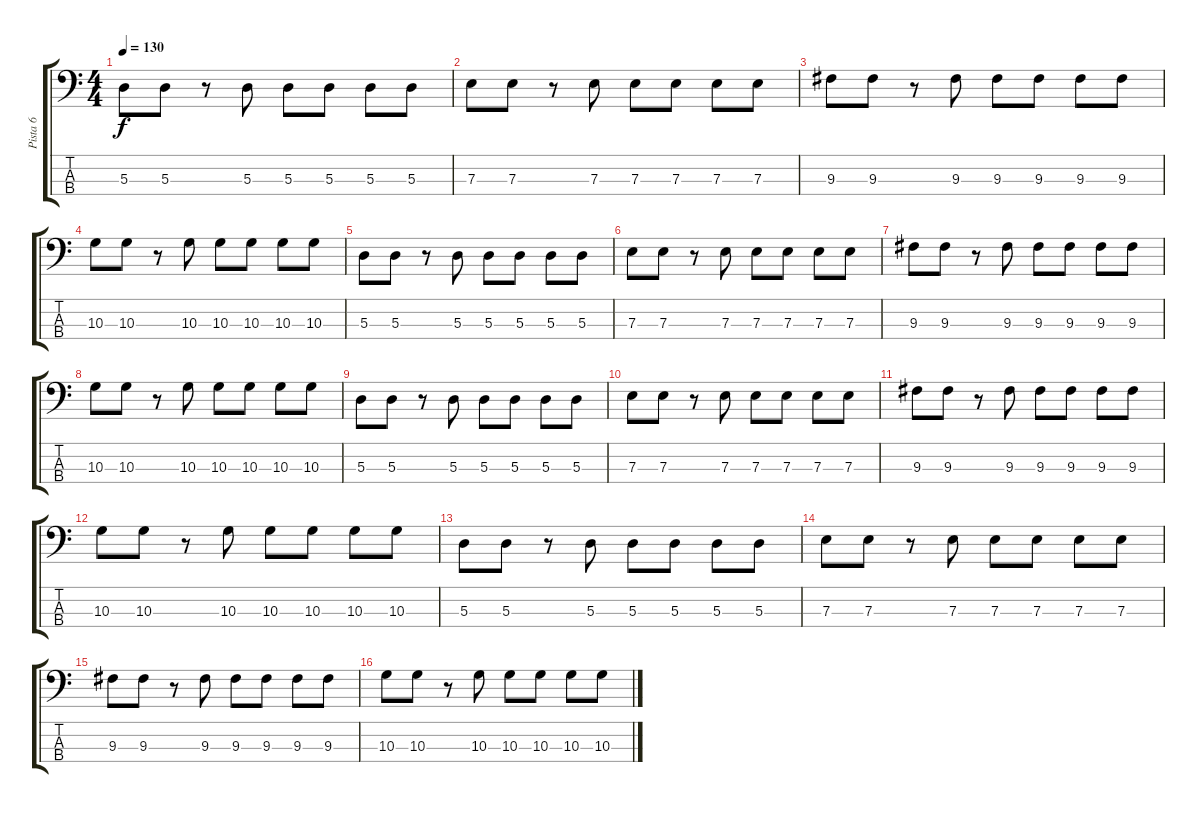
\track ("Pista 6" "Pista 6") {instrument electricbassfinger}
\staff {score tabs}
\tuning (G2 D2 A1 E1) {hide}
\ts (4 4)
\tempo 130
\clef f4
\ks c
5.3.8{dy f} 5.3.8 r.8 5.3.8 5.3.8 5.3.8 5.3.8 5.3.8 |
7.3.8 7.3.8 r.8 7.3.8 7.3.8 7.3.8 7.3.8 7.3.8 |
9.3.8 9.3.8 r.8 9.3.8 9.3.8 9.3.8 9.3.8 9.3.8 |
10.3.8 10.3.8 r.8 10.3.8 10.3.8 10.3.8 10.3.8 10.3.8 |
5.3.8 5.3.8 r.8 5.3.8 5.3.8 5.3.8 5.3.8 5.3.8 |
7.3.8 7.3.8 r.8 7.3.8 7.3.8 7.3.8 7.3.8 7.3.8 |
9.3.8 9.3.8 r.8 9.3.8 9.3.8 9.3.8 9.3.8 9.3.8 |
10.3.8 10.3.8 r.8 10.3.8 10.3.8 10.3.8 10.3.8 10.3.8 |
5.3.8 5.3.8 r.8 5.3.8 5.3.8 5.3.8 5.3.8 5.3.8 |
7.3.8 7.3.8 r.8 7.3.8 7.3.8 7.3.8 7.3.8 7.3.8 |
9.3.8 9.3.8 r.8 9.3.8 9.3.8 9.3.8 9.3.8 9.3.8 |
10.3.8 10.3.8 r.8 10.3.8 10.3.8 10.3.8 10.3.8 10.3.8 |
5.3.8 5.3.8 r.8 5.3.8 5.3.8 5.3.8 5.3.8 5.3.8 |
7.3.8 7.3.8 r.8 7.3.8 7.3.8 7.3.8 7.3.8 7.3.8 |
9.3.8 9.3.8 r.8 9.3.8 9.3.8 9.3.8 9.3.8 9.3.8 |
10.3.8 10.3.8 r.8 10.3.8 10.3.8 10.3.8 10.3.8 10.3.8
